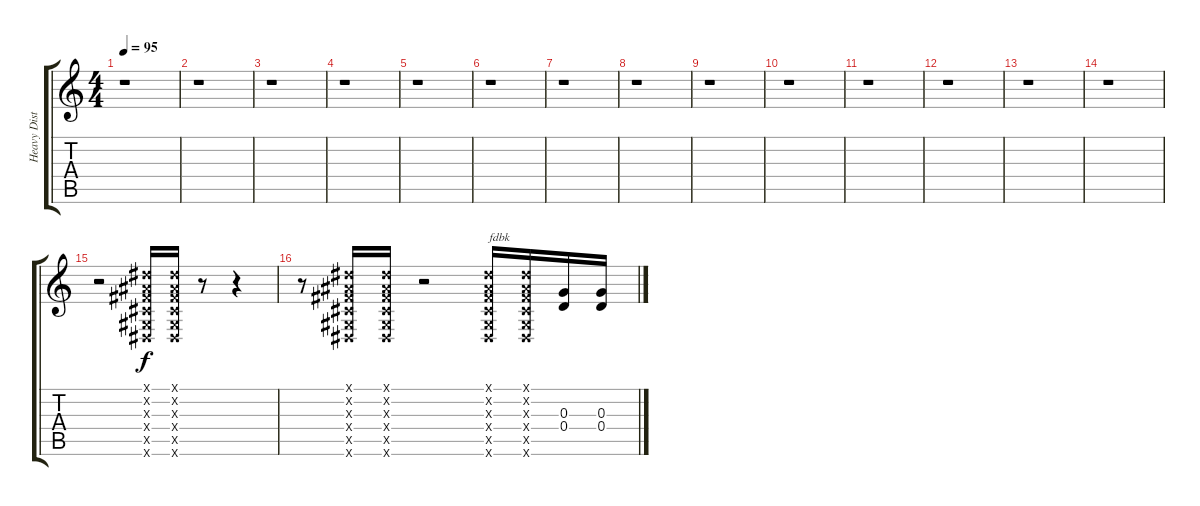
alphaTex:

\track ("Heavy Distortion" "Heavy Dist") {instrument overdrivenguitar}
\staff {score tabs}
\tuning (E4 B3 G3 D3 A2 E2) {hide}
\ts (4 4)
\tempo 95
\clef g2
\ks c
r.1{dy f} |
r.1 |
r.1 |
r.1 |
r.1 |
r.1 |
r.1 |
r.1 |
r.1 |
r.1 |
r.1 |
r.1 |
r.1 |
r.1 |
r.2 (-1.1{x} -1.2{x} -1.3{x} -1.4{x} -1.5{x} -1.6{x}).16 (-1.1{x} -1.2{x} -1.3{x} -1.4{x} -1.5{x} -1.6{x}).16 r.8 r.4 |
r.8 (-1.1{x} -1.2{x} -1.3{x} -1.4{x} -1.5{x} -1.6{x}).16 (-1.1{x} -1.2{x} -1.3{x} -1.4{x} -1.5{x} -1.6{x}).16 r.2 (-1.1{x} -1.2{x} -1.3{x} -1.4{x} -1.5{x} -1.6{x}).16{txt "fdbk"} (-1.1{x} -1.2{x} -1.3{x} -1.4{x} -1.5{x} -1.6{x}).16 (0.3 0.4).16 (0.3 0.4).16
